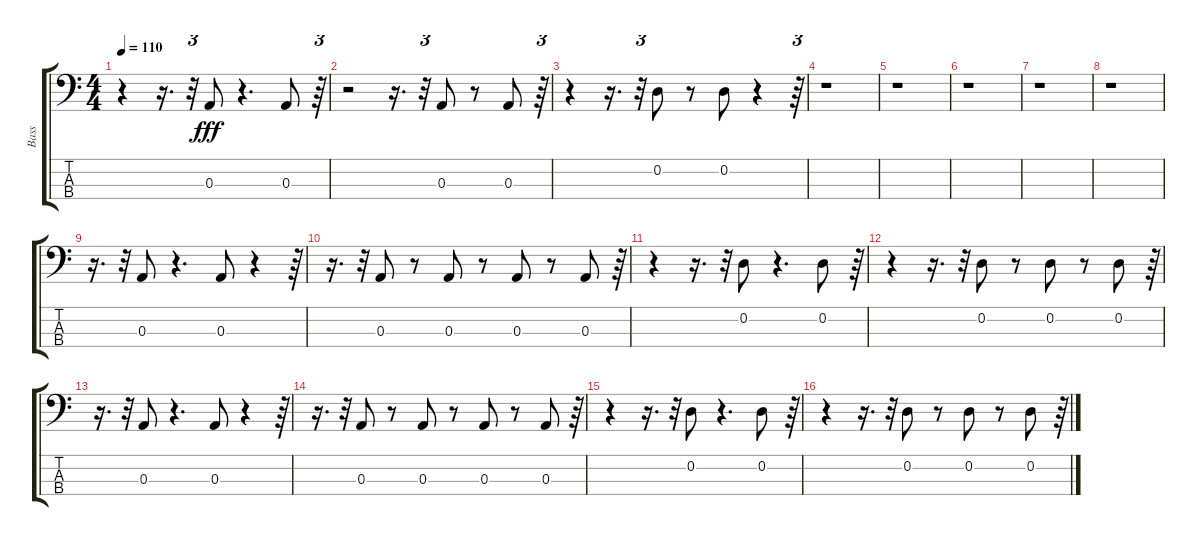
\track ("Bass" "Bass") {instrument electricbassfinger}
\staff {score tabs}
\tuning (G2 D2 A1 E1) {hide}
\ts (4 4)
\tempo 110
\clef f4
\ks c
r.4{dy fff} r.16{d} r.32{tu (3 2)} 0.3.8 r.4{d} 0.3.8 r.64{tu (3 2)} |
r.2 r.16{d} r.32{tu (3 2)} 0.3.8 r.8 0.3.8 r.64{tu (3 2)} |
r.4 r.16{d} r.32{tu (3 2)} 0.2.8 r.8 0.2.8 r.4 r.64{tu (3 2)} |
r.1 |
r.1 |
r.1 |
r.1 |
r.1 |
r.16{d} r.32{tu (3 2)} 0.3.8 r.4{d} 0.3.8 r.4 r.64{tu (3 2)} |
r.16{d} r.32{tu (3 2)} 0.3.8 r.8 0.3.8 r.8 0.3.8 r.8 0.3.8 r.64{tu (3 2)} |
r.4 r.16{d} r.32{tu (3 2)} 0.2.8 r.4{d} 0.2.8 r.64{tu (3 2)} |
r.4 r.16{d} r.32{tu (3 2)} 0.2.8 r.8 0.2.8 r.8 0.2.8 r.64{tu (3 2)} |
r.16{d} r.32{tu (3 2)} 0.3.8 r.4{d} 0.3.8 r.4 r.64{tu (3 2)} |
r.16{d} r.32{tu (3 2)} 0.3.8 r.8 0.3.8 r.8 0.3.8 r.8 0.3.8 r.64{tu (3 2)} |
r.4 r.16{d} r.32{tu (3 2)} 0.2.8 r.4{d} 0.2.8 r.64{tu (3 2)} |
r.4 r.16{d} r.32{tu (3 2)} 0.2.8 r.8 0.2.8 r.8 0.2.8 r.64{tu (3 2)}
